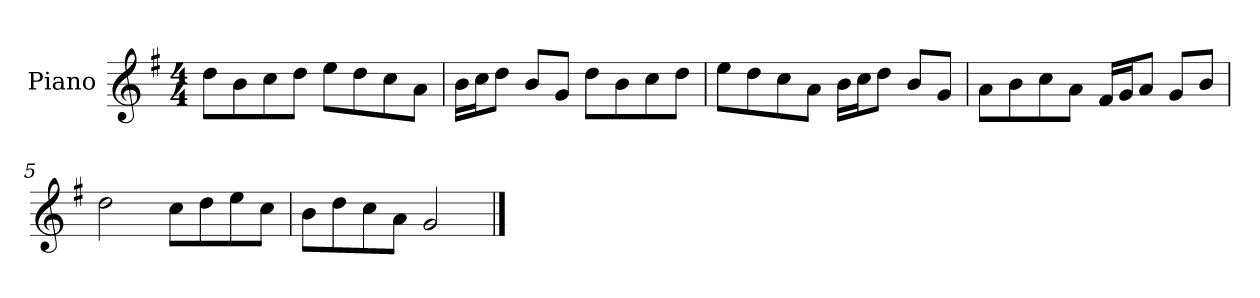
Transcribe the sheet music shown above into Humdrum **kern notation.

**kern
*part1
*staff1
*I"Piano
*I'P-no
*clefG2
*k[f#]
*M4/4
*MM90
=1
8dd\L
8b\
8cc\
8dd\J
8ee\L
8dd\
8cc\
8a\J
=2
16b\LL
16cc\J
8dd\J
8b/L
8g/J
8dd\L
8b\
8cc\
8dd\J
=3
8ee\L
8dd\
8cc\
8a\J
16b\LL
16cc\J
8dd\J
8b/L
8g/J
=4
8a\L
8b\
8cc\
8a\J
16f#/LL
16g/J
8a/J
8g/L
8b/J
=5
2dd\
8cc\L
8dd\
8ee\
8cc\J
!!LO:LB:g=z
=6
8b\L
8dd\
8cc\
8a\J
2g/
==
*-
